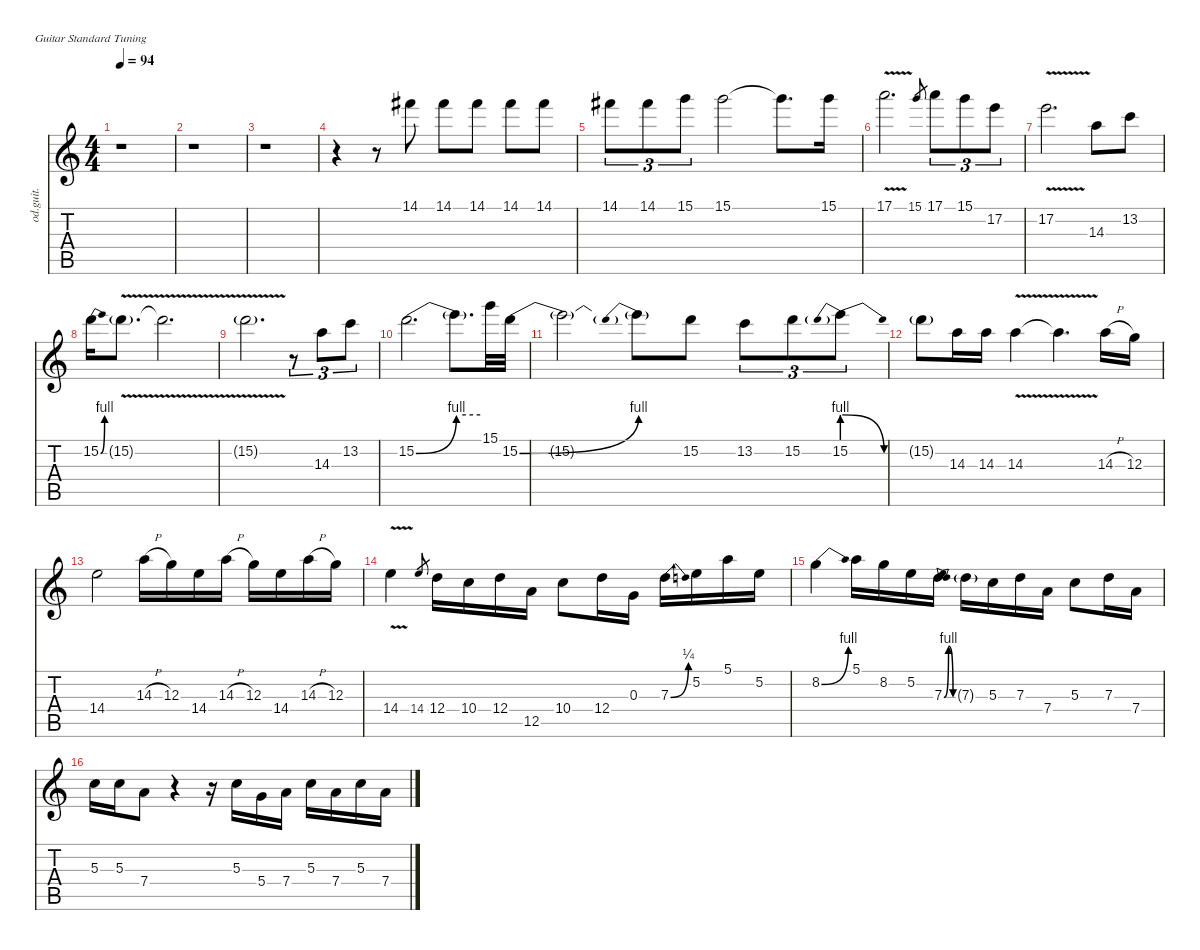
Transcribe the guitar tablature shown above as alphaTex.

\defaultSystemsLayout 4
\hideDynamics
\bracketExtendMode nobrackets
\otherSystemsTrackNameOrientation horizontal
\track ("Carlos Santana" "od.guit.") {mute instrument overdrivenguitar}
\staff {score tabs}
\tuning (E4 B3 G3 D3 A2 E2)
\ts (4 4)
\beaming (8 2 2 2 2)
\tempo 94
\clef g2
\ks c
r.1{dy f instrument overdrivenguitar beam Down} |
r.1{beam Down} |
r.1{beam Down} |
r.4{beam Down} r.8{beam Down} 14.1{acc #}.8{beam Down} 14.1{acc #}.8{beam Down} 14.1{acc #}.8{beam Down} 14.1{acc #}.8{beam Down} 14.1{acc #}.8{beam Down} |
14.1{acc #}.8{tu (3 2) beam Down} 14.1{acc #}.8{tu (3 2) beam Down} 15.1.8{tu (3 2) beam Down} 15.1.2{beam Down} 15.1{t}.8{d beam Down} 15.1.16{beam Down} |
17.1{v}.2{d beam Down} 15.1.8{gr dy mf beam Up} 17.1.8{tu (3 2) dy f beam Down} 15.1.8{tu (3 2) beam Down} 17.2.8{tu (3 2) beam Down} |
17.2{v}.2{d beam Down} 14.3.8{beam Down} 13.2.8{beam Down} |
15.2{be (bend 0 0 30 4)}.16{beam Down} 15.2{v g}.8{d dy mf beam Down} 15.2{v t}.2{d dy f beam Down} |
15.2{v g}.2{d dy mf beam Down} r.8{tu (3 2) beam Down} 14.3.8{tu (3 2) dy f beam Down} 13.2.8{tu (3 2) beam Down} |
15.2{be (bend 0 0 60 4)}.2{d beam Down} 15.2{be (hold 0 4 60 4) t}.8{d beam Down} 15.1.32{beam Down} 15.2{be (bend 0 0 60 4)}.32{beam Down} |
15.2{t}.2{beam Down} 15.2{be (prebend 0 4 60 4) t}.8{beam Down} 15.2.8{beam Down} 13.2.8{tu (3 2) beam Down} 15.2.8{tu (3 2) beam Down} 15.2{be (prebendrelease 0 4 39.999998399999996 0)}.8{tu (3 2) beam Down} |
15.2{g}.8{dy mf beam Down} 14.3.16{dy f beam Down} 14.3.16{beam Down} 14.3{v}.4{beam Down} 14.3{v t}.4{d beam Down} 14.3{h}.16{beam Down} 12.3.16{beam Down} |
14.4.2{beam Down} 14.3{h}.16{beam Down} 12.3.16{beam Down} 14.4.16{beam Down} 14.3{h}.16{beam Down} 12.3.16{beam Down} 14.4.16{beam Down} 14.3{h}.16{beam Down} 12.3.16{beam Down} |
14.4{v}.4{beam Down} 14.4.8{gr dy mf beam Up} 12.4.16{dy f beam Down} 10.4.16{beam Down} 12.4.16{beam Down} 12.5.16{beam Down} 10.4.8{beam Down} 12.4.16{beam Down} 0.3.16{beam Down} 7.3{be (bend 0 0 30 1)}.16{beam Down} 5.2.16{beam Down} 5.1.16{beam Down} 5.2.16{beam Down} |
8.2{be (bend 0 0 30 4)}.4{beam Down} 5.1.16{beam Down} 8.2.16{beam Down} 5.2.16{beam Down} 7.3{be (bendrelease 0 0 15 4 30 4 45 0)}.16{beam Down} 7.3{g}.16{dy mf beam Down} 5.3.16{dy f beam Down} 7.3.16{beam Down} 7.4.16{beam Down} 5.3.8{beam Down} 7.3.16{beam Down} 7.4.16{beam Down} |
5.3.16{beam Down} 5.3.16{beam Down} 7.4.8{beam Down} r.4{beam Down} r.16{beam Down} 5.3.16{beam Up} 5.4.16{beam Up} 7.4.16{beam Up} 5.3.16{beam Down} 7.4.16{beam Down} 5.3.16{beam Down} 7.4.16{beam Down}
